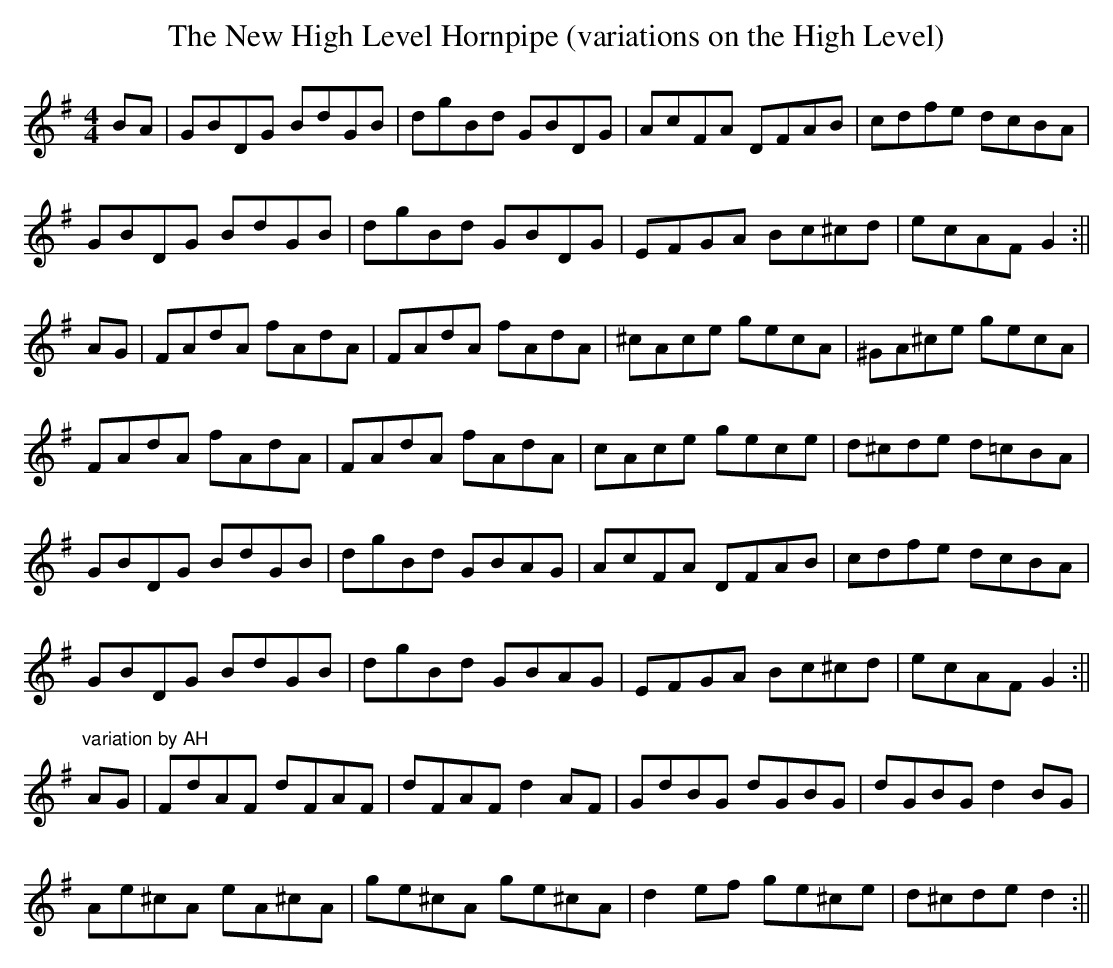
X:1
T: The New High Level Hornpipe (variations on the High Level)
M: 4/4
L: 1/8
K: Gmaj
BA|GBDG BdGB|dgBd GBDG|AcFA DFAB|cdfe dcBA|
GBDG BdGB|dgBd GBDG|EFGA Bc^cd|ecAF G2 :||
AG|FAdA fAdA|FAdA fAdA|^cAce gecA|^GA^ce gecA|
FAdA fAdA|FAdA fAdA|cAce gece|d^cde d=cBA|
GBDG BdGB|dgBd GBAG|AcFA DFAB| cdfe dcBA|
GBDG BdGB|dgBd GBAG|EFGA Bc^cd|ecAF G2 :||
"variation by AH" AG|FdAF dFAF|dFAF d2 AF|GdBG dGBG|dGBG d2 BG|
Ae^cA eA^cA|ge^cA ge^cA|d2 ef ge^ce|d^cde d2:||
